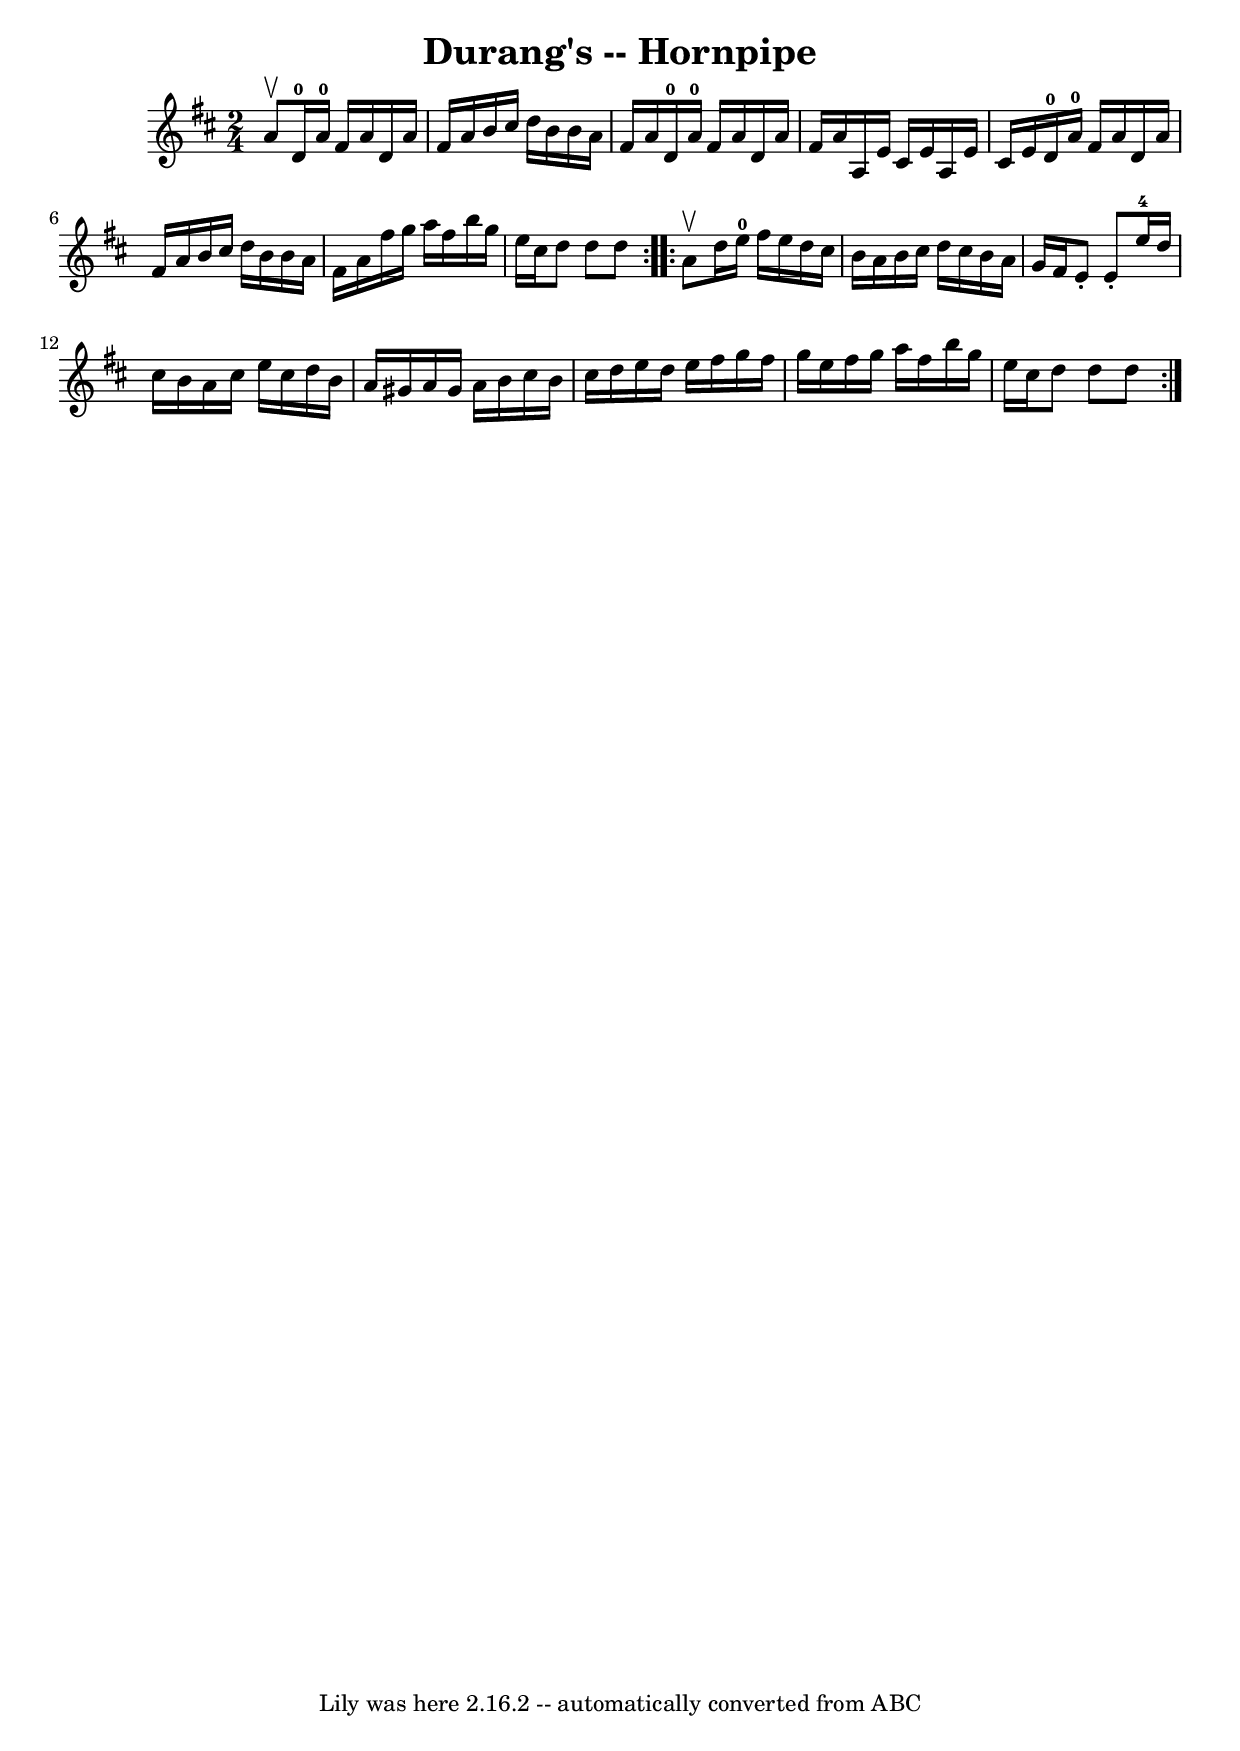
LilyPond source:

\version "2.16.2"
\include "Mammoth.ily"
\header {
  %% book = "Cole's 1000 Fiddle Tunes"
 crossRefNumber = "1"
 footnotes = ""
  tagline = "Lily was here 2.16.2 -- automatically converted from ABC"
  title = "Durang's -- Hornpipe"

}
voicedefault =  {



  \repeat volta 2 {

    \time 2/4 
    \key d \major a'8^\upbow  |
 d'16-0 a'16-0 fs'16 a'16 d'16 a'16 fs'16 a'16   |
 b'16 cs''16 d''16 b'16 b'16 a'16 fs'16 a'16   |
 d'16-0 a'16-0 fs'16 a'16 d'16 a'16 fs'16 a'16   |
 a16 e'16 cs'16 e'16 a16 e'16 cs'16 e'16   |
 d'16-0 a'16-0 fs'16 a'16 d'16 a'16 fs'16 a'16   |
 b'16 cs''16 d''16 b'16 b'16 a'16 fs'16 a'16   |
     |
 fs''16 g''16 a''16 fs''16 b''16 g''16 e''16 cs''16   |
 d''8 d''8 d''8  
  }     
  \repeat volta 2 { a'8^\upbow   |
 d''16 e''16-0 fs''16 e''16 d''16 cs''16 b'16 a'16   |
 b'16 cs''16 d''16 cs''16 b'16 a'16 g'16 fs'16   |
 e'8-. e'8-. e''16-4 d''16 cs''16 b'16   |
 a'16 cs''16 e''16 cs''16 d''16 b'16 a'16 gs'16   |
 a'16 gs'16 a'16 b'16 cs''16 b'16 cs''16 d''16   |
 e''16 d''16 e''16 fs''16 g''16 fs''16 g''16 e''16   |
 fs''16 g''16 a''16 fs''16 b''16 g''16 e''16 cs''16   |
 d''8 d''8 d''8  
  }   

}

\score{
  <<

    \context Staff="default"
    {
      \voicedefault 
      
    }

  >>
  \layout {
    
  }
  \midi {
  }

}
